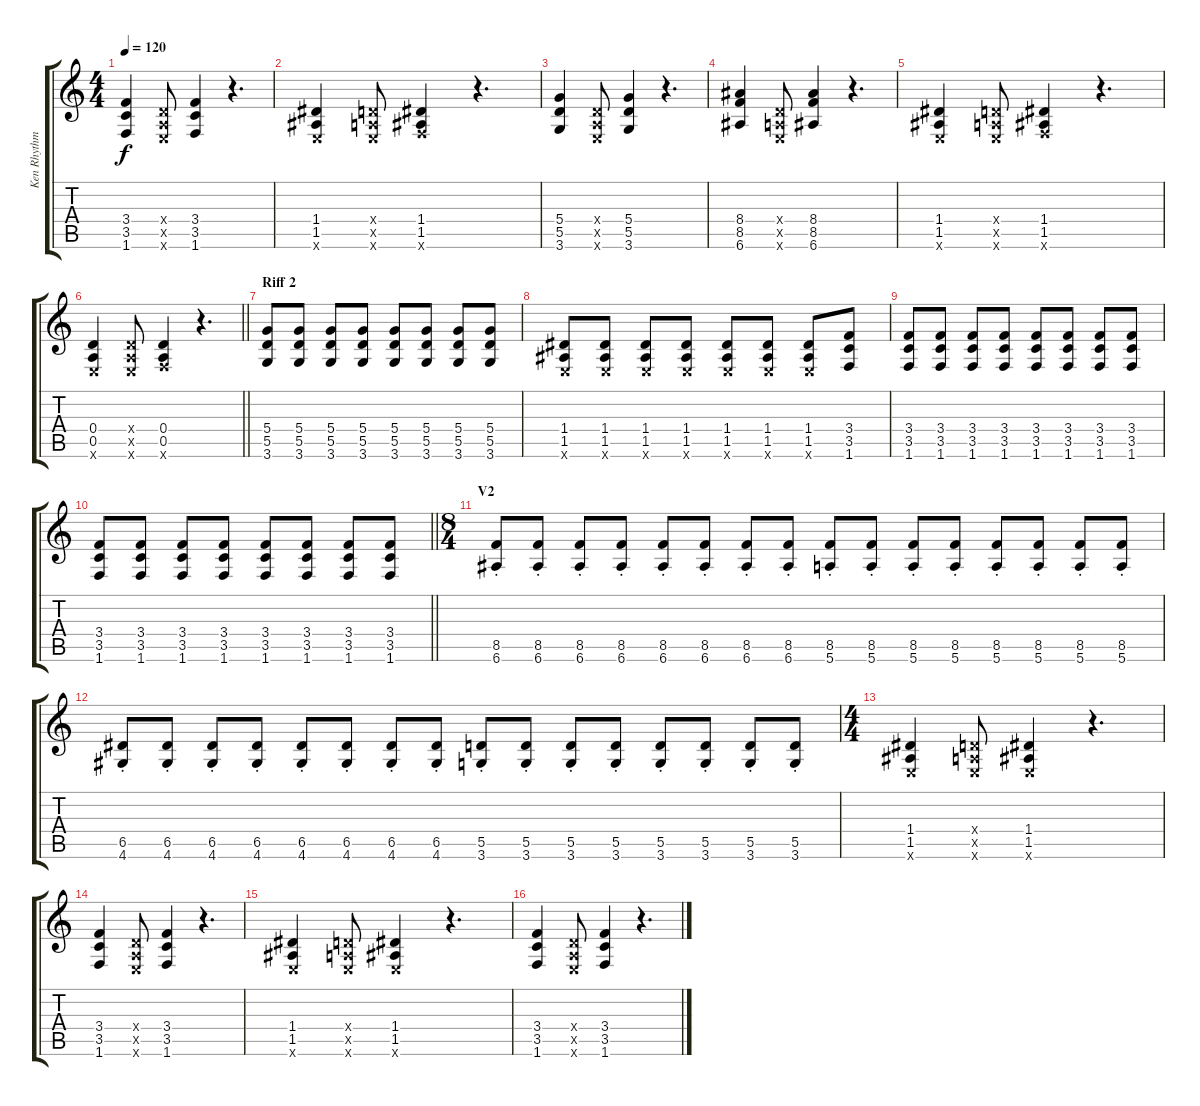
\track ("Ken Rhythm" "Ken Rhythm") {instrument overdrivenguitar}
\staff {score tabs}
\tuning (E4 B3 G3 D3 A2 E2) {hide}
\ts (4 4)
\tempo 120
\clef g2
\ks c
(3.4 3.5 1.6).4{dy f} (0.4{x} 0.5{x} 0.6{x}).8 (3.4 3.5 1.6).4 r.4{d} |
(1.4 1.5 0.6{x}).4 (0.4{x} 0.5{x} 0.6{x}).8 (1.4 1.5 1.6{x}).4 r.4{d} |
(5.4 5.5 3.6).4 (0.4{x} 0.5{x} 0.6{x}).8 (5.4 5.5 3.6).4 r.4{d} |
(8.4 8.5 6.6).4 (0.4{x} 0.5{x} 0.6{x}).8 (8.4 8.5 6.6).4 r.4{d} |
(1.4 1.5 0.6{x}).4 (0.4{x} 0.5{x} 0.6{x}).8 (1.4 1.5 1.6{x}).4 r.4{d} |
\barLineRight lightlight
(0.4 0.5 0.6{x}).4 (0.4{x} 0.5{x} 0.6{x}).8 (0.4 0.5 1.6{x}).4 r.4{d} |
\section ("" "Riff 2")
(5.4 5.5 3.6).8 (5.4 5.5 3.6).8 (5.4 5.5 3.6).8 (5.4 5.5 3.6).8 (5.4 5.5 3.6).8 (5.4 5.5 3.6).8 (5.4 5.5 3.6).8 (5.4 5.5 3.6).8 |
(1.4 1.5 0.6{x}).8 (1.4 1.5 0.6{x}).8 (1.4 1.5 0.6{x}).8 (1.4 1.5 0.6{x}).8 (1.4 1.5 0.6{x}).8 (1.4 1.5 0.6{x}).8 (1.4 1.5 0.6{x}).8 (3.4 3.5 1.6).8 |
(3.4 3.5 1.6).8 (3.4 3.5 1.6).8 (3.4 3.5 1.6).8 (3.4 3.5 1.6).8 (3.4 3.5 1.6).8 (3.4 3.5 1.6).8 (3.4 3.5 1.6).8 (3.4 3.5 1.6).8 |
\barLineRight lightlight
(3.4 3.5 1.6).8 (3.4 3.5 1.6).8 (3.4 3.5 1.6).8 (3.4 3.5 1.6).8 (3.4 3.5 1.6).8 (3.4 3.5 1.6).8 (3.4 3.5 1.6).8 (3.4 3.5 1.6).8 |
\ts (8 4)
\section ("" "V2")
(8.5 6.6{st}).8 (8.5 6.6{st}).8 (8.5 6.6{st}).8 (8.5 6.6{st}).8 (8.5 6.6{st}).8 (8.5 6.6{st}).8 (8.5 6.6{st}).8 (8.5 6.6{st}).8 (8.5 5.6{st}).8 (8.5 5.6{st}).8 (8.5 5.6{st}).8 (8.5 5.6{st}).8 (8.5 5.6{st}).8 (8.5 5.6{st}).8 (8.5 5.6{st}).8 (8.5 5.6{st}).8 |
(6.5 4.6{st}).8 (6.5 4.6{st}).8 (6.5 4.6{st}).8 (6.5 4.6{st}).8 (6.5 4.6{st}).8 (6.5 4.6{st}).8 (6.5 4.6{st}).8 (6.5 4.6{st}).8 (5.5 3.6{st}).8 (5.5 3.6{st}).8 (5.5 3.6{st}).8 (5.5 3.6{st}).8 (5.5 3.6{st}).8 (5.5 3.6{st}).8 (5.5 3.6{st}).8 (5.5 3.6{st}).8 |
\ts (4 4)
(1.4 1.5 0.6{x}).4 (0.4{x} 0.5{x} 0.6{x}).8 (1.4 1.5 0.6{x}).4 r.4{d} |
(3.4 3.5 1.6).4 (0.4{x} 0.5{x} 0.6{x}).8 (3.4 3.5 1.6).4 r.4{d} |
(1.4 1.5 0.6{x}).4 (0.4{x} 0.5{x} 0.6{x}).8 (1.4 1.5 0.6{x}).4 r.4{d} |
(3.4 3.5 1.6).4 (0.4{x} 0.5{x} 0.6{x}).8 (3.4 3.5 1.6).4 r.4{d}
